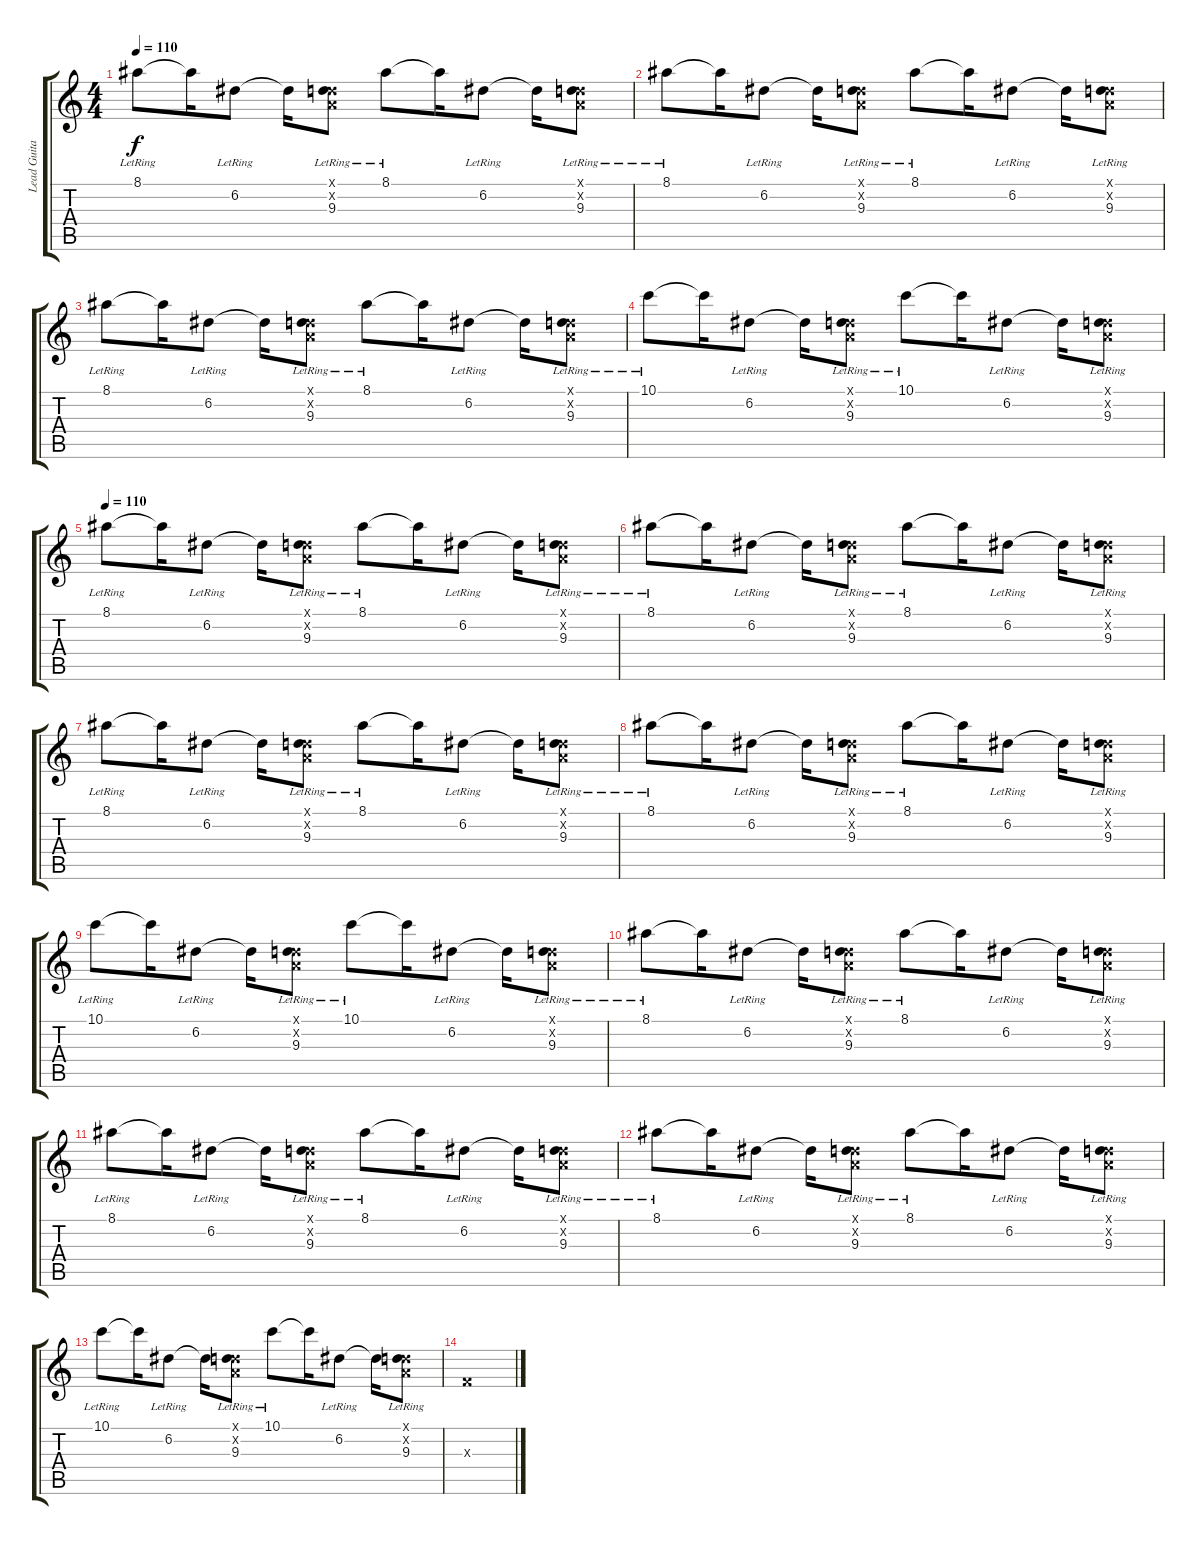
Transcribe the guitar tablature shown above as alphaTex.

\track ("Lead Guitar" "Lead Guita") {instrument distortionguitar}
\staff {score tabs}
\tuning (D4 A3 F3 C3 G2 C2) {hide}
\ts (4 4)
\tempo 110
\clef g2
\ks c
8.1{lr}.8{dy f} 8.1{t}.16 6.2{lr}.8 6.2{t}.16 (0.1{x} 0.2{x} 9.3{lr}).8 8.1{lr}.8 8.1{t}.16 6.2{lr}.8 6.2{t}.16 (0.1{x} 0.2{x} 9.3{lr}).8 |
8.1{lr}.8 8.1{t}.16 6.2{lr}.8 6.2{t}.16 (0.1{x} 0.2{x} 9.3{lr}).8 8.1{lr}.8 8.1{t}.16 6.2{lr}.8 6.2{t}.16 (0.1{x} 0.2{x} 9.3{lr}).8 |
8.1{lr}.8 8.1{t}.16 6.2{lr}.8 6.2{t}.16 (0.1{x} 0.2{x} 9.3{lr}).8 8.1{lr}.8 8.1{t}.16 6.2{lr}.8 6.2{t}.16 (0.1{x} 0.2{x} 9.3{lr}).8 |
10.1{lr}.8 10.1{t}.16 6.2{lr}.8 6.2{t}.16 (0.1{x} 0.2{x} 9.3{lr}).8 10.1{lr}.8 10.1{t}.16 6.2{lr}.8 6.2{t}.16 (0.1{x} 0.2{x} 9.3{lr}).8 |
\tempo 110
8.1{lr}.8 8.1{t}.16 6.2{lr}.8 6.2{t}.16 (0.1{x} 0.2{x} 9.3{lr}).8 8.1{lr}.8 8.1{t}.16 6.2{lr}.8 6.2{t}.16 (0.1{x} 0.2{x} 9.3{lr}).8 |
8.1{lr}.8{volume 11} 8.1{t}.16 6.2{lr}.8 6.2{t}.16 (0.1{x} 0.2{x} 9.3{lr}).8 8.1{lr}.8 8.1{t}.16 6.2{lr}.8 6.2{t}.16 (0.1{x} 0.2{x} 9.3{lr}).8 |
8.1{lr}.8 8.1{t}.16 6.2{lr}.8 6.2{t}.16 (0.1{x} 0.2{x} 9.3{lr}).8 8.1{lr}.8 8.1{t}.16 6.2{lr}.8 6.2{t}.16 (0.1{x} 0.2{x} 9.3{lr}).8 |
8.1{lr}.8 8.1{t}.16 6.2{lr}.8 6.2{t}.16 (0.1{x} 0.2{x} 9.3{lr}).8 8.1{lr}.8 8.1{t}.16 6.2{lr}.8 6.2{t}.16 (0.1{x} 0.2{x} 9.3{lr}).8 |
10.1{lr}.8 10.1{t}.16 6.2{lr}.8 6.2{t}.16 (0.1{x} 0.2{x} 9.3{lr}).8 10.1{lr}.8 10.1{t}.16 6.2{lr}.8 6.2{t}.16 (0.1{x} 0.2{x} 9.3{lr}).8 |
8.1{lr}.8 8.1{t}.16 6.2{lr}.8 6.2{t}.16 (0.1{x} 0.2{x} 9.3{lr}).8 8.1{lr}.8 8.1{t}.16 6.2{lr}.8 6.2{t}.16 (0.1{x} 0.2{x} 9.3{lr}).8 |
8.1{lr}.8 8.1{t}.16 6.2{lr}.8 6.2{t}.16 (0.1{x} 0.2{x} 9.3{lr}).8 8.1{lr}.8 8.1{t}.16 6.2{lr}.8 6.2{t}.16 (0.1{x} 0.2{x} 9.3{lr}).8 |
8.1{lr}.8 8.1{t}.16 6.2{lr}.8 6.2{t}.16 (0.1{x} 0.2{x} 9.3{lr}).8 8.1{lr}.8 8.1{t}.16 6.2{lr}.8 6.2{t}.16 (0.1{x} 0.2{x} 9.3{lr}).8 |
10.1{lr}.8 10.1{t}.16 6.2{lr}.8 6.2{t}.16 (0.1{x} 0.2{x} 9.3{lr}).8 10.1{lr}.8 10.1{t}.16 6.2{lr}.8 6.2{t}.16 (0.1{x} 0.2{x} 9.3{lr}).8 |
0.3{x}.1
